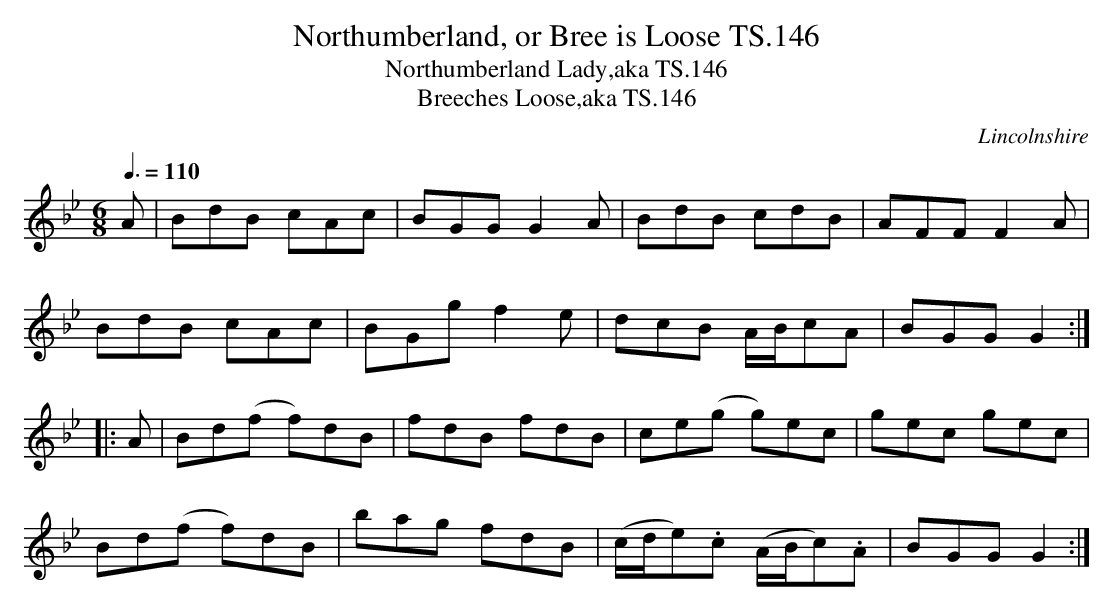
X:1
T:Northumberland, or Bree is Loose TS.146
T:Northumberland Lady,aka TS.146
T:Breeches Loose,aka TS.146
L:1/8
M:6/8
O:Lincolnshire
Q:3/8=110
K:Gm
A|BdB cAc|BGGG2A|BdB cdB|AFFF2A|!
BdB cAc|BGgf2e|dcB A/B/cA|BGGG2:|!
|:A|Bd(f f)dB|fdB fdB|ce(g g)ec|gec gec|!
Bd(f f)dB|bag fdB|(c/d/e).c (A/B/c).A|BGGG2:|]
